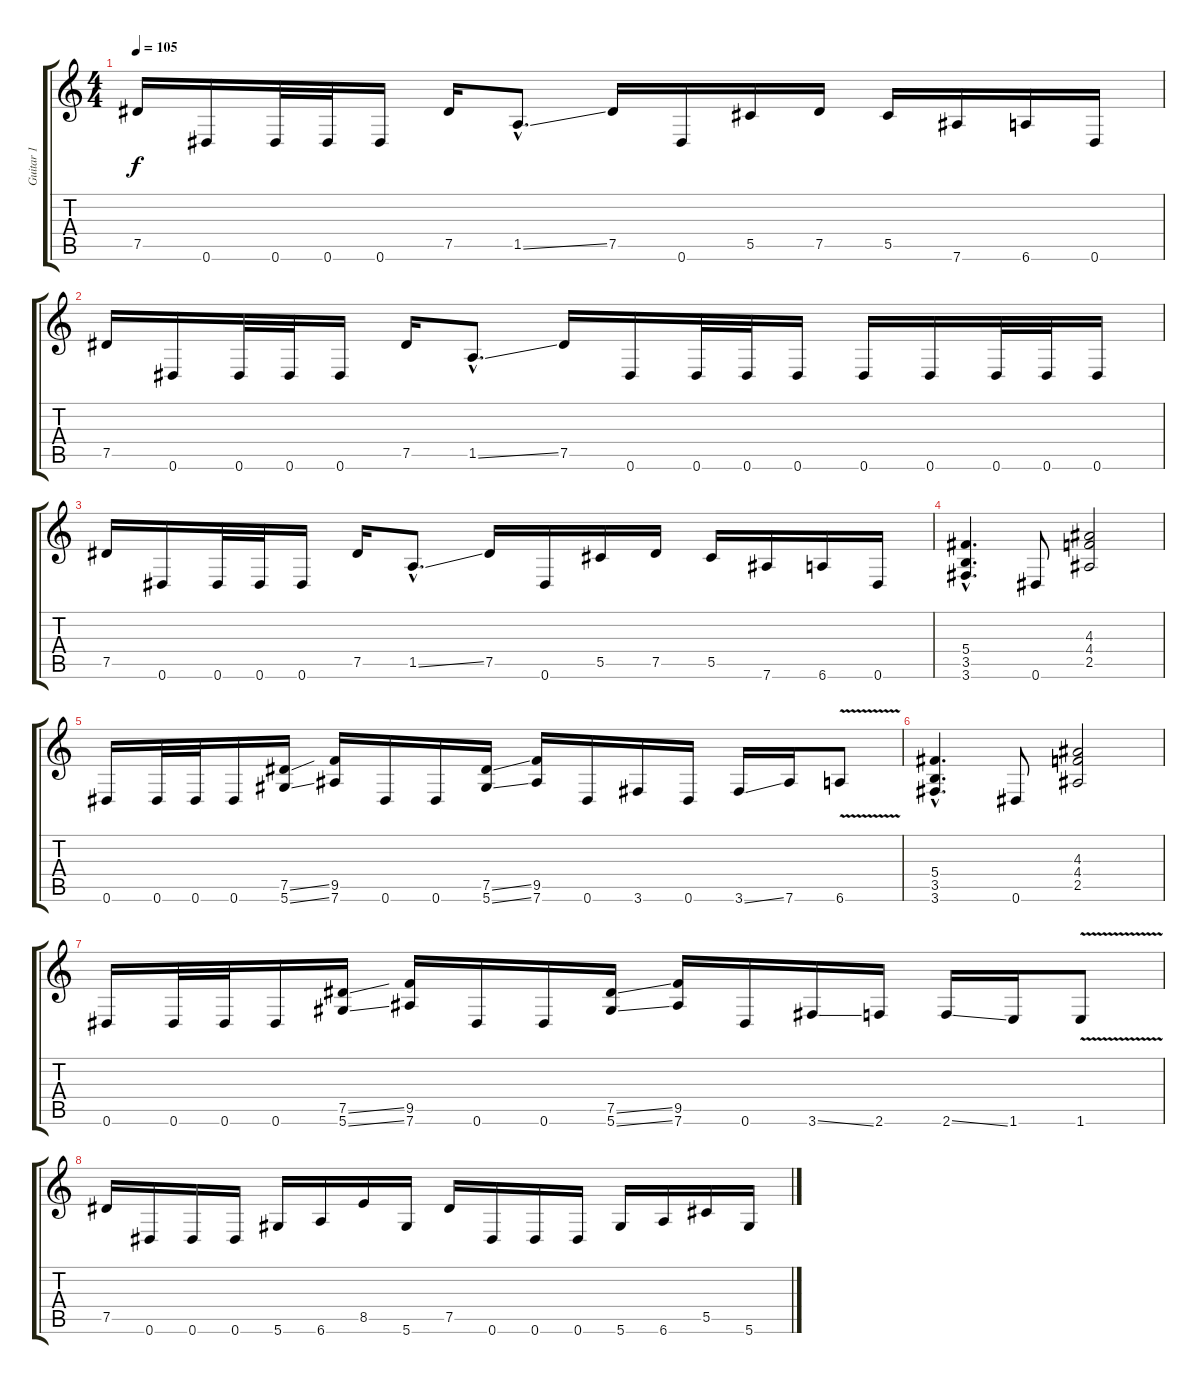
\track ("Guitar 1" "Guitar 1") {instrument overdrivenguitar}
\staff {score tabs}
\tuning (Eb4 Bb3 Gb3 Db3 Ab2 Eb2) {hide}
\ts (4 4)
\tempo 105
\clef g2
\ks c
7.5.16{dy f} 0.6.16 0.6.32 0.6.32 0.6.16 7.5.16 1.5{ss hac}.8{d} 7.5.16 0.6.16 5.5.16 7.5.16 5.5.16 7.6.16 6.6.16 0.6.16 |
7.5.16 0.6.16 0.6.32 0.6.32 0.6.16 7.5.16 1.5{ss hac}.8{d} 7.5.16 0.6.16 0.6.32 0.6.32 0.6.16 0.6.16 0.6.16 0.6.32 0.6.32 0.6.16 |
7.5.16 0.6.16 0.6.32 0.6.32 0.6.16 7.5.16 1.5{ss hac}.8{d} 7.5.16 0.6.16 5.5.16 7.5.16 5.5.16 7.6.16 6.6.16 0.6.16 |
(5.4{hac} 3.5{hac} 3.6{hac}).4{d} 0.6.8 (4.3 4.4 2.5).2 |
0.6.16 0.6.32 0.6.32 0.6.16 (7.5{ss} 5.6{ss}).16 (9.5 7.6).16 0.6.16 0.6.16 (7.5{ss} 5.6{ss}).16 (9.5 7.6).16 0.6.16 3.6.16 0.6.16 3.6{ss}.16 7.6.16 6.6{v}.8 |
(5.4{hac} 3.5{hac} 3.6{hac}).4{d} 0.6.8 (4.3 4.4 2.5).2 |
0.6.16 0.6.32 0.6.32 0.6.16 (7.5{ss} 5.6{ss}).16 (9.5 7.6).16 0.6.16 0.6.16 (7.5{ss} 5.6{ss}).16 (9.5 7.6).16 0.6.16 3.6{ss}.16 2.6.16 2.6{ss}.16 1.6.16 1.6{v}.8 |
7.5.16 0.6.16 0.6.16 0.6.16 5.6.16 6.6.16 8.5.16 5.6.16 7.5.16 0.6.16 0.6.16 0.6.16 5.6.16 6.6.16 5.5.16 5.6.16
